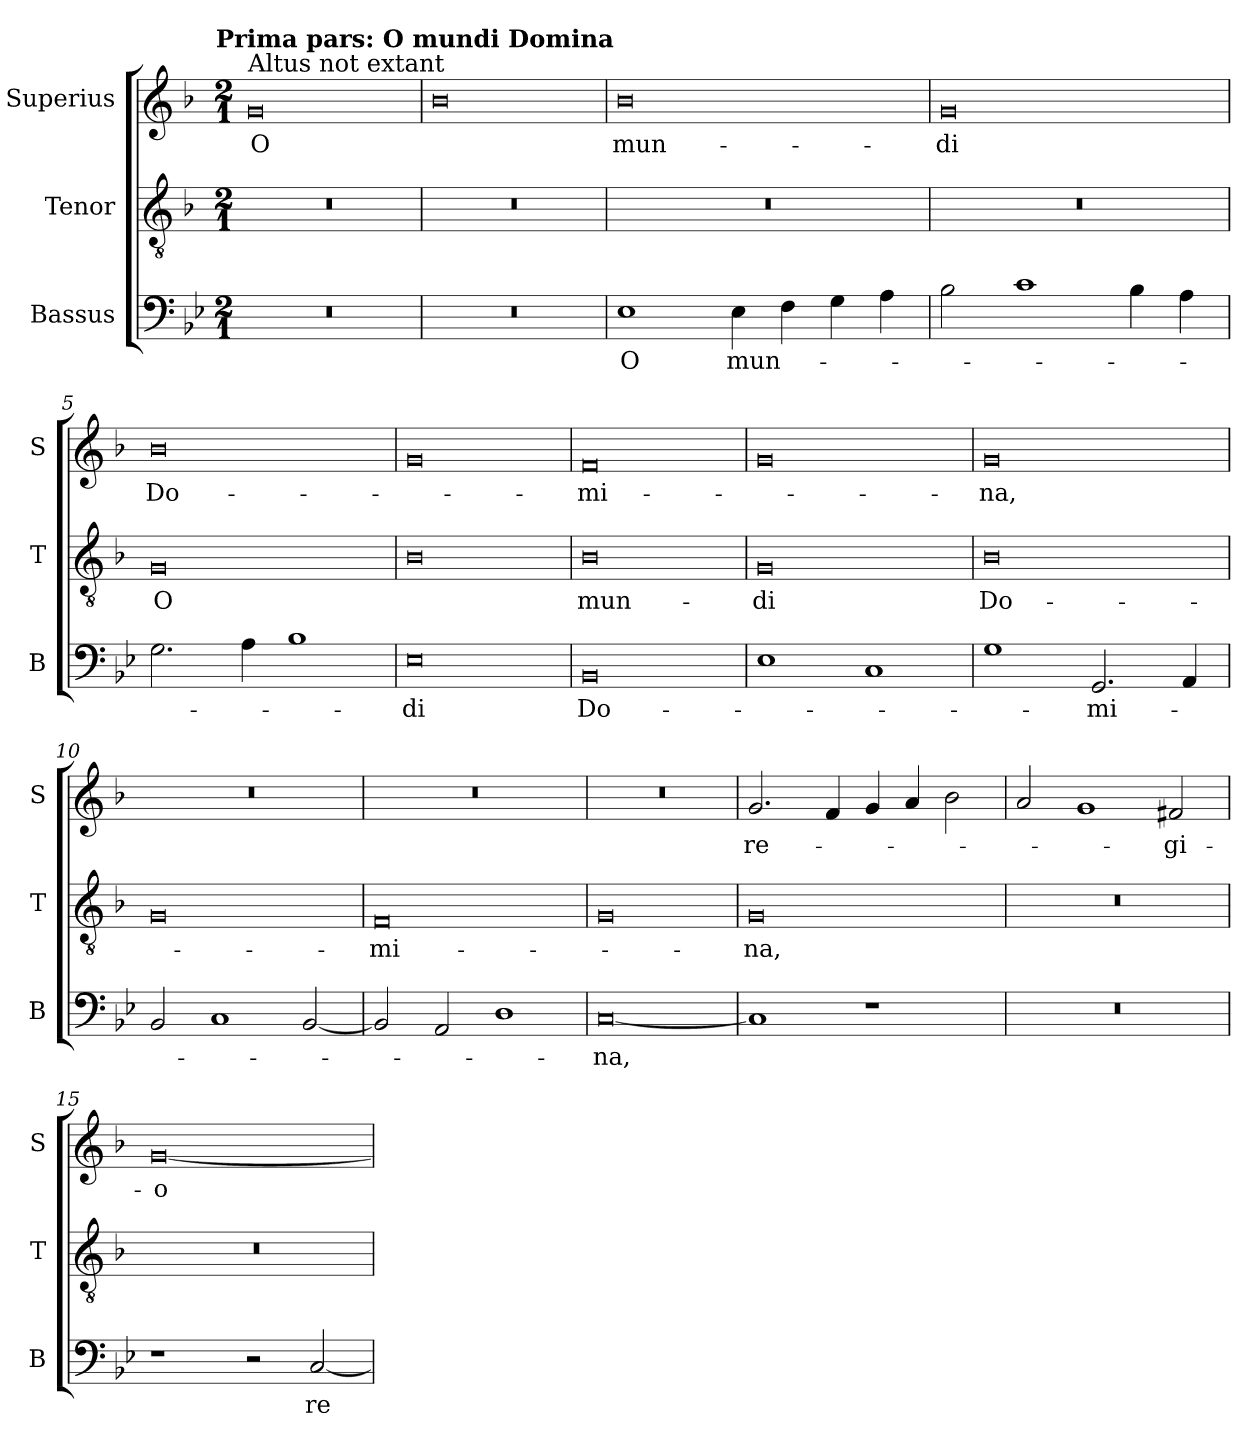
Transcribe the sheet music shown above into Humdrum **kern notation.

**kern	**text	**kern	**text	**kern	**text
*part3	*part3	*part2	*part2	*part1	*part1
*staff3	*staff3	*staff2	*staff2	*staff1	*staff1
*I"Bassus	*	*I"Tenor	*	*I"Superius	*
*I'B	*	*I'T	*	*I'S	*
*clefF4	*	*clefGv2	*	*clefG2	*
*k[b-e-]	*	*k[b-]	*	*k[b-]	*
*B-:	*	*F:	*	*F:	*
!!LO:TX:omd:t=Prima pars&colon; O mundi Domina
*M2/1	*	*M2/1	*	*M2/1	*
=1	=1	=1	=1	=1	=1
!	!	!	!	!LO:TX:a:t=Altus not extant	!
0r	.	0r	.	0g	O
=2	=2	=2	=2	=2	=2
0r	.	0r	.	0b-	.
=3	=3	=3	=3	=3	=3
1E-	O	0r	.	0b-	mun-
4E-	mun-	.	.	.	.
4F	.	.	.	.	.
4G	.	.	.	.	.
4A	.	.	.	.	.
=4	=4	=4	=4	=4	=4
2B-	.	0r	.	0g	-di
1c	.	.	.	.	.
4B-	.	.	.	.	.
4A	.	.	.	.	.
=5	=5	=5	=5	=5	=5
2.G	.	0G	O	0b-	Do-
4A	.	.	.	.	.
1B-	.	.	.	.	.
=6	=6	=6	=6	=6	=6
0E-	-di	0B-	.	0g	.
=7	=7	=7	=7	=7	=7
0BB-	Do-	0B-	mun-	0f	-mi-
=8	=8	=8	=8	=8	=8
1E-	.	0G	-di	0g	.
1C	.	.	.	.	.
=9	=9	=9	=9	=9	=9
1G	.	0B-	Do-	0g	-na,
2.GG	-mi-	.	.	.	.
4AA	.	.	.	.	.
=10	=10	=10	=10	=10	=10
2BB-	.	0G	.	0r	.
1C	.	.	.	.	.
[2BB-	.	.	.	.	.
=11	=11	=11	=11	=11	=11
2BB-]	.	0F	-mi-	0r	.
2AA	.	.	.	.	.
1D	.	.	.	.	.
=12	=12	=12	=12	=12	=12
[0C	-na,	0G	.	0r	.
=13	=13	=13	=13	=13	=13
1C]	.	0G	-na,	2.g	re-
.	.	.	.	4f	.
1r	.	.	.	4g	.
.	.	.	.	4a	.
.	.	.	.	2b-	.
=14	=14	=14	=14	=14	=14
0r	.	0r	.	2a	.
.	.	.	.	1g	.
.	.	.	.	2f#X	-gi-
=15	=15	=15	=15	=15	=15
1r	.	0r	.	[0g	-o
2r	.	.	.	.	.
[2C	re-	.	.	.	.
=	=	=	=	=	=
*-	*-	*-	*-	*-	*-
